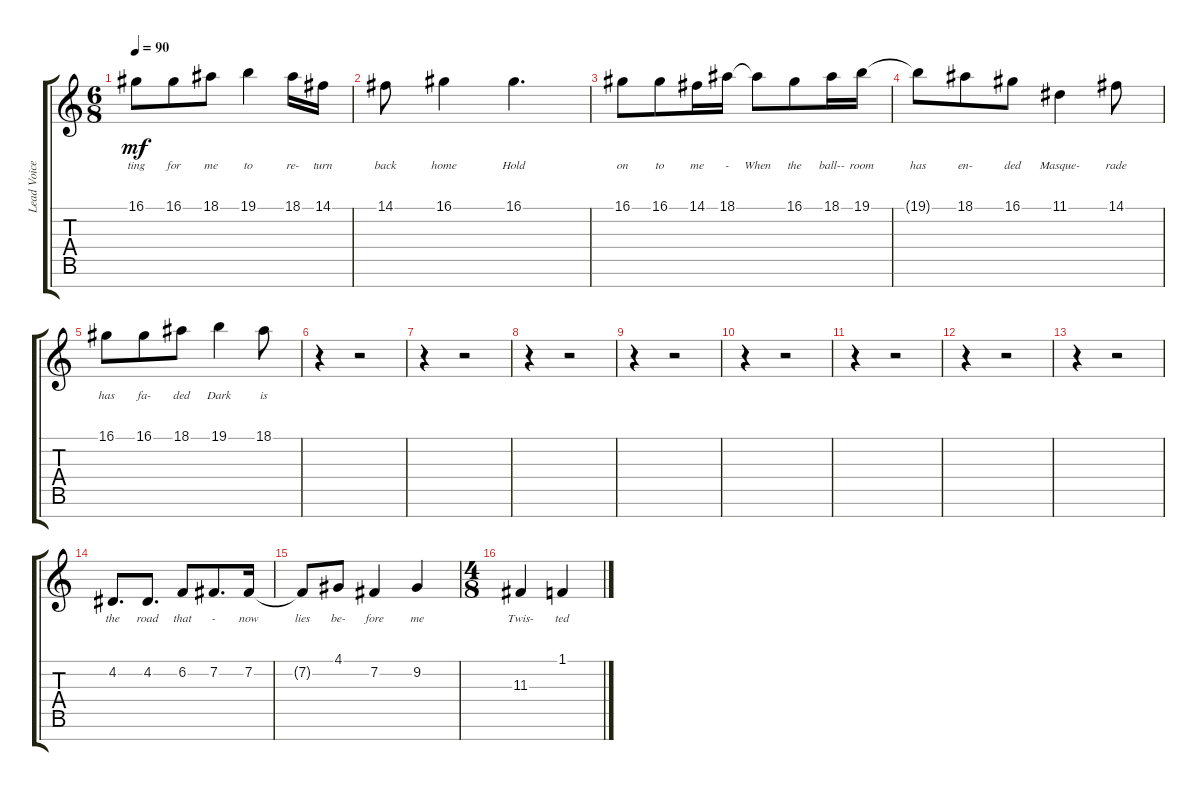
\track ("Lead Voice" "Lead Voice") {instrument voiceoohs}
\staff {score tabs}
\tuning (E4 B3 G3 D3 A2 E2 B1) {hide}
\ts (6 8)
\tempo 90
\clef g2
\ks c
16.1.8{lyrics (0 "ting") lyrics (1 "") lyrics (2 "") lyrics (3 "") lyrics (4 "") dy mf} 16.1.8{lyrics (0 "for") lyrics (1 "") lyrics (2 "") lyrics (3 "") lyrics (4 "")} 18.1.8{lyrics (0 "me") lyrics (1 "") lyrics (2 "") lyrics (3 "") lyrics (4 "")} 19.1.4{lyrics (0 "to") lyrics (1 "") lyrics (2 "") lyrics (3 "") lyrics (4 "")} 18.1.16{lyrics (0 "re-") lyrics (1 "") lyrics (2 "") lyrics (3 "") lyrics (4 "")} 14.1.16{lyrics (0 "turn") lyrics (1 "") lyrics (2 "") lyrics (3 "") lyrics (4 "")} |
14.1.8{lyrics (0 "back") lyrics (1 "") lyrics (2 "") lyrics (3 "") lyrics (4 "")} 16.1.4{lyrics (0 "home") lyrics (1 "") lyrics (2 "") lyrics (3 "") lyrics (4 "")} 16.1.4{d lyrics (0 "Hold") lyrics (1 "") lyrics (2 "") lyrics (3 "") lyrics (4 "")} |
16.1.8{lyrics (0 "on") lyrics (1 "") lyrics (2 "") lyrics (3 "") lyrics (4 "")} 16.1.8{lyrics (0 "to") lyrics (1 "") lyrics (2 "") lyrics (3 "") lyrics (4 "")} 14.1.16{lyrics (0 "me") lyrics (1 "") lyrics (2 "") lyrics (3 "") lyrics (4 "")} 18.1.16{lyrics (0 "-") lyrics (1 "") lyrics (2 "") lyrics (3 "") lyrics (4 "")} 18.1{t}.8{lyrics (0 "When") lyrics (1 "") lyrics (2 "") lyrics (3 "") lyrics (4 "")} 16.1.8{lyrics (0 "the") lyrics (1 "") lyrics (2 "") lyrics (3 "") lyrics (4 "")} 18.1.16{lyrics (0 "ball--") lyrics (1 "") lyrics (2 "") lyrics (3 "") lyrics (4 "")} 19.1.16{lyrics (0 "room") lyrics (1 "") lyrics (2 "") lyrics (3 "") lyrics (4 "")} |
19.1{t}.8{lyrics (0 "has") lyrics (1 "") lyrics (2 "") lyrics (3 "") lyrics (4 "")} 18.1.8{lyrics (0 "en-") lyrics (1 "") lyrics (2 "") lyrics (3 "") lyrics (4 "")} 16.1.8{lyrics (0 "ded") lyrics (1 "") lyrics (2 "") lyrics (3 "") lyrics (4 "")} 11.1.4{lyrics (0 "Masque-") lyrics (1 "") lyrics (2 "") lyrics (3 "") lyrics (4 "")} 14.1.8{lyrics (0 "rade") lyrics (1 "") lyrics (2 "") lyrics (3 "") lyrics (4 "")} |
16.1.8{lyrics (0 "has") lyrics (1 "") lyrics (2 "") lyrics (3 "") lyrics (4 "")} 16.1.8{lyrics (0 "fa-") lyrics (1 "") lyrics (2 "") lyrics (3 "") lyrics (4 "")} 18.1.8{lyrics (0 "ded") lyrics (1 "") lyrics (2 "") lyrics (3 "") lyrics (4 "")} 19.1.4{lyrics (0 "Dark") lyrics (1 "") lyrics (2 "") lyrics (3 "") lyrics (4 "")} 18.1.8{lyrics (0 "is") lyrics (1 "") lyrics (2 "") lyrics (3 "") lyrics (4 "")} |
r.4 r.2 |
r.4 r.2 |
r.4 r.2 |
r.4 r.2 |
r.4 r.2 |
r.4 r.2 |
r.4 r.2 |
r.4 r.2 |
4.2.8{d lyrics (0 "the") lyrics (1 "") lyrics (2 "") lyrics (3 "") lyrics (4 "")} 4.2.8{d lyrics (0 "road") lyrics (1 "") lyrics (2 "") lyrics (3 "") lyrics (4 "")} 6.2.8{lyrics (0 "that") lyrics (1 "") lyrics (2 "") lyrics (3 "") lyrics (4 "")} 7.2.8{d lyrics (0 "-") lyrics (1 "") lyrics (2 "") lyrics (3 "") lyrics (4 "")} 7.2.16{lyrics (0 "now") lyrics (1 "") lyrics (2 "") lyrics (3 "") lyrics (4 "")} |
7.2{t}.8{lyrics (0 "lies") lyrics (1 "") lyrics (2 "") lyrics (3 "") lyrics (4 "")} 4.1.8{lyrics (0 "be-") lyrics (1 "") lyrics (2 "") lyrics (3 "") lyrics (4 "")} 7.2.4{lyrics (0 "fore") lyrics (1 "") lyrics (2 "") lyrics (3 "") lyrics (4 "")} 9.2.4{lyrics (0 "me") lyrics (1 "") lyrics (2 "") lyrics (3 "") lyrics (4 "")} |
\ts (4 8)
11.3.4{lyrics (0 "Twis-") lyrics (1 "") lyrics (2 "") lyrics (3 "") lyrics (4 "")} 1.1.4{lyrics (0 "ted") lyrics (1 "") lyrics (2 "") lyrics (3 "") lyrics (4 "")}
